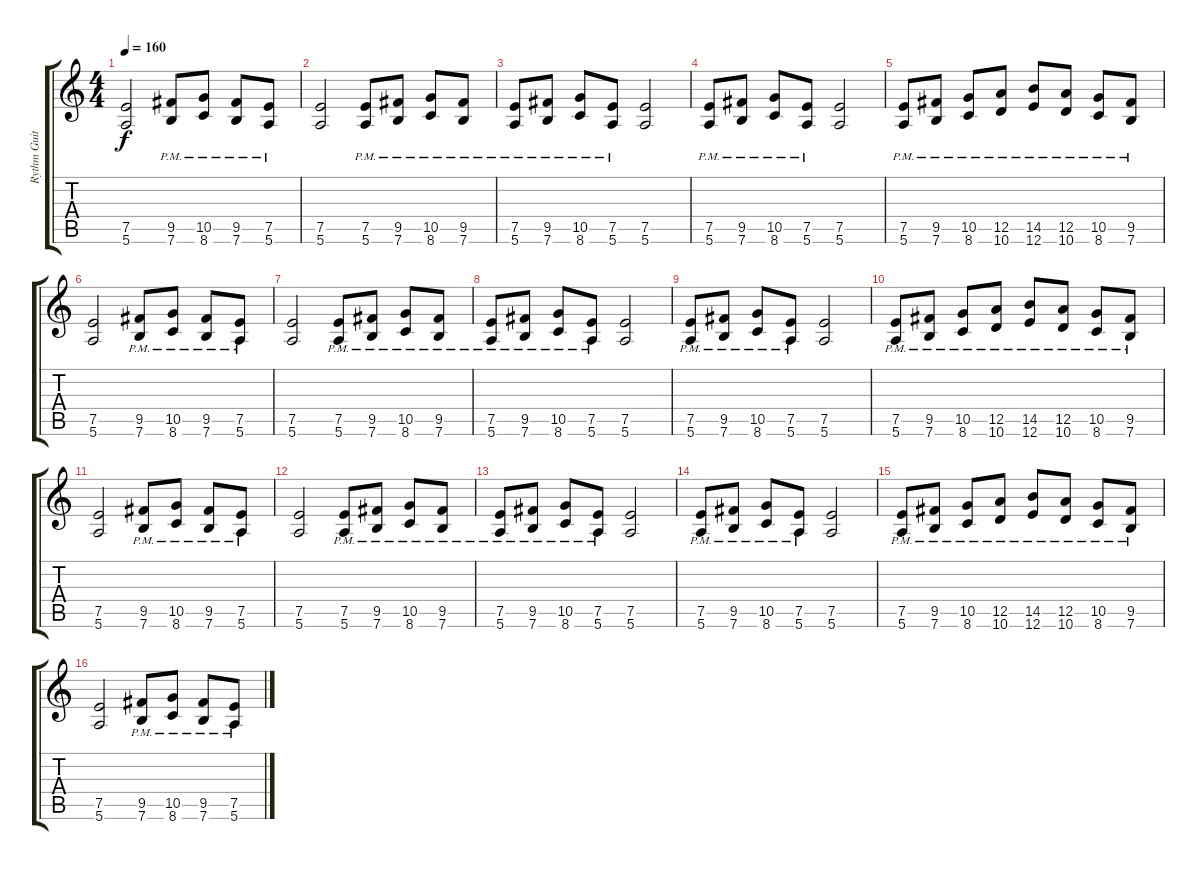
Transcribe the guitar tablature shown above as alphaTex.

\track ("Rythm Guitar" "Rythm Guit") {instrument distortionguitar}
\staff {score tabs}
\tuning (E4 B3 G3 D3 A2 E2) {hide}
\ts (4 4)
\tempo 160
\clef g2
\ks c
(7.5 5.6).2{dy f} (9.5{pm} 7.6{pm}).8 (10.5{pm} 8.6{pm}).8 (9.5{pm} 7.6{pm}).8 (7.5{pm} 5.6{pm}).8 |
(7.5 5.6).2 (7.5{pm} 5.6{pm}).8 (9.5{pm} 7.6{pm}).8 (10.5{pm} 8.6{pm}).8 (9.5{pm} 7.6{pm}).8 |
(7.5{pm} 5.6{pm}).8 (9.5{pm} 7.6{pm}).8 (10.5{pm} 8.6{pm}).8 (7.5{pm} 5.6{pm}).8 (7.5 5.6).2 |
(7.5{pm} 5.6{pm}).8 (9.5{pm} 7.6{pm}).8 (10.5{pm} 8.6{pm}).8 (7.5{pm} 5.6{pm}).8 (7.5 5.6).2 |
(7.5{pm} 5.6{pm}).8 (9.5{pm} 7.6{pm}).8 (10.5{pm} 8.6{pm}).8 (12.5{pm} 10.6{pm}).8 (14.5{pm} 12.6{pm}).8 (12.5{pm} 10.6{pm}).8 (10.5{pm} 8.6{pm}).8 (9.5{pm} 7.6{pm}).8 |
(7.5 5.6).2 (9.5{pm} 7.6{pm}).8 (10.5{pm} 8.6{pm}).8 (9.5{pm} 7.6{pm}).8 (7.5{pm} 5.6{pm}).8 |
(7.5 5.6).2 (7.5{pm} 5.6{pm}).8 (9.5{pm} 7.6{pm}).8 (10.5{pm} 8.6{pm}).8 (9.5{pm} 7.6{pm}).8 |
(7.5{pm} 5.6{pm}).8 (9.5{pm} 7.6{pm}).8 (10.5{pm} 8.6{pm}).8 (7.5{pm} 5.6{pm}).8 (7.5 5.6).2 |
(7.5{pm} 5.6{pm}).8 (9.5{pm} 7.6{pm}).8 (10.5{pm} 8.6{pm}).8 (7.5{pm} 5.6{pm}).8 (7.5 5.6).2 |
(7.5{pm} 5.6{pm}).8 (9.5{pm} 7.6{pm}).8 (10.5{pm} 8.6{pm}).8 (12.5{pm} 10.6{pm}).8 (14.5{pm} 12.6{pm}).8 (12.5{pm} 10.6{pm}).8 (10.5{pm} 8.6{pm}).8 (9.5{pm} 7.6{pm}).8 |
(7.5 5.6).2 (9.5{pm} 7.6{pm}).8 (10.5{pm} 8.6{pm}).8 (9.5{pm} 7.6{pm}).8 (7.5{pm} 5.6{pm}).8 |
(7.5 5.6).2 (7.5{pm} 5.6{pm}).8 (9.5{pm} 7.6{pm}).8 (10.5{pm} 8.6{pm}).8 (9.5{pm} 7.6{pm}).8 |
(7.5{pm} 5.6{pm}).8 (9.5{pm} 7.6{pm}).8 (10.5{pm} 8.6{pm}).8 (7.5{pm} 5.6{pm}).8 (7.5 5.6).2 |
(7.5{pm} 5.6{pm}).8 (9.5{pm} 7.6{pm}).8 (10.5{pm} 8.6{pm}).8 (7.5{pm} 5.6{pm}).8 (7.5 5.6).2 |
(7.5{pm} 5.6{pm}).8 (9.5{pm} 7.6{pm}).8 (10.5{pm} 8.6{pm}).8 (12.5{pm} 10.6{pm}).8 (14.5{pm} 12.6{pm}).8 (12.5{pm} 10.6{pm}).8 (10.5{pm} 8.6{pm}).8 (9.5{pm} 7.6{pm}).8 |
(7.5 5.6).2 (9.5{pm} 7.6{pm}).8 (10.5{pm} 8.6{pm}).8 (9.5{pm} 7.6{pm}).8 (7.5{pm} 5.6{pm}).8
